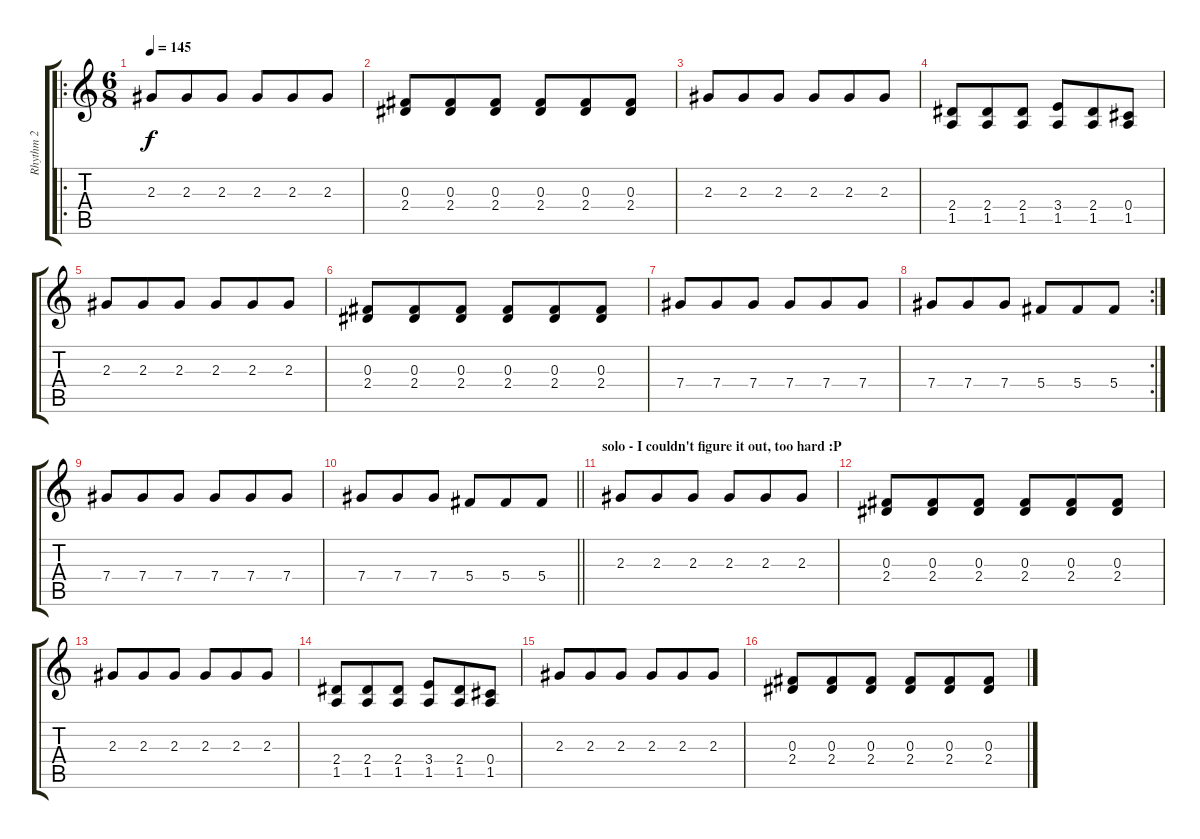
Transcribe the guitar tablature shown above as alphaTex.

\track ("Rhythm 2" "Rhythm 2") {instrument distortionguitar}
\staff {score tabs}
\tuning (Eb4 Bb3 Gb3 Db3 Ab2 Eb2) {hide}
\ro
\ts (6 8)
\tempo 145
\clef g2
\ks c
2.3.8{dy f} 2.3.8 2.3.8 2.3.8 2.3.8 2.3.8 |
(0.3 2.4).8 (0.3 2.4).8 (0.3 2.4).8 (0.3 2.4).8 (0.3 2.4).8 (0.3 2.4).8 |
2.3.8 2.3.8 2.3.8 2.3.8 2.3.8 2.3.8 |
(2.4 1.5).8 (2.4 1.5).8 (2.4 1.5).8 (3.4 1.5).8 (2.4 1.5).8 (0.4 1.5).8 |
2.3.8 2.3.8 2.3.8 2.3.8 2.3.8 2.3.8 |
(0.3 2.4).8 (0.3 2.4).8 (0.3 2.4).8 (0.3 2.4).8 (0.3 2.4).8 (0.3 2.4).8 |
7.4.8 7.4.8 7.4.8 7.4.8 7.4.8 7.4.8 |
\rc 2
7.4.8 7.4.8 7.4.8 5.4.8 5.4.8 5.4.8 |
7.4.8 7.4.8 7.4.8 7.4.8 7.4.8 7.4.8 |
\barLineRight lightlight
7.4.8 7.4.8 7.4.8 5.4.8 5.4.8 5.4.8 |
\section ("" "solo - I couldn't figure it out, too hard :P")
2.3.8 2.3.8 2.3.8 2.3.8 2.3.8 2.3.8 |
(0.3 2.4).8 (0.3 2.4).8 (0.3 2.4).8 (0.3 2.4).8 (0.3 2.4).8 (0.3 2.4).8 |
2.3.8 2.3.8 2.3.8 2.3.8 2.3.8 2.3.8 |
(2.4 1.5).8 (2.4 1.5).8 (2.4 1.5).8 (3.4 1.5).8 (2.4 1.5).8 (0.4 1.5).8 |
2.3.8 2.3.8 2.3.8 2.3.8 2.3.8 2.3.8 |
(0.3 2.4).8 (0.3 2.4).8 (0.3 2.4).8 (0.3 2.4).8 (0.3 2.4).8 (0.3 2.4).8
